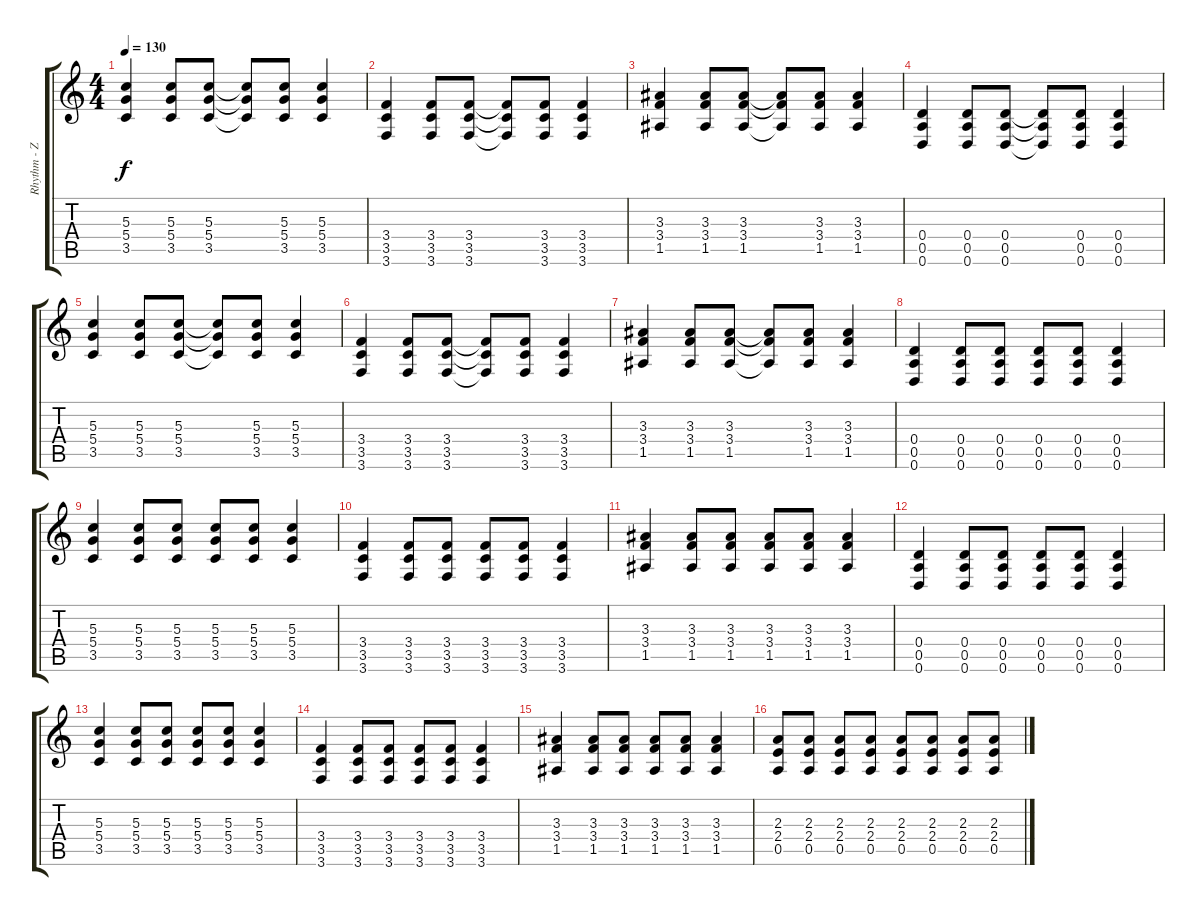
\track ("Rhythm - Zacky Vengeance" "Rhythm - Z") {instrument distortionguitar}
\staff {score tabs}
\tuning (E4 B3 G3 D3 A2 D2) {hide}
\ts (4 4)
\tempo 130
\clef g2
\ks c
(5.3 5.4 3.5).4{dy f} (5.3 5.4 3.5).8 (5.3 5.4 3.5).8 (5.3{t} 5.4{t} 3.5{t}).8 (5.3 5.4 3.5).8 (5.3 5.4 3.5).4 |
(3.4 3.5 3.6).4 (3.4 3.5 3.6).8 (3.4 3.5 3.6).8 (3.4{t} 3.5{t} 3.6{t}).8 (3.4 3.5 3.6).8 (3.4 3.5 3.6).4 |
(3.3 3.4 1.5).4 (3.3 3.4 1.5).8 (3.3 3.4 1.5).8 (3.3{t} 3.4{t} 1.5{t}).8 (3.3 3.4 1.5).8 (3.3 3.4 1.5).4 |
(0.4 0.5 0.6).4 (0.4 0.5 0.6).8 (0.4 0.5 0.6).8 (0.4{t} 0.5{t} 0.6{t}).8 (0.4 0.5 0.6).8 (0.4 0.5 0.6).4 |
(5.3 5.4 3.5).4 (5.3 5.4 3.5).8 (5.3 5.4 3.5).8 (5.3{t} 5.4{t} 3.5{t}).8 (5.3 5.4 3.5).8 (5.3 5.4 3.5).4 |
(3.4 3.5 3.6).4 (3.4 3.5 3.6).8 (3.4 3.5 3.6).8 (3.4{t} 3.5{t} 3.6{t}).8 (3.4 3.5 3.6).8 (3.4 3.5 3.6).4 |
(3.3 3.4 1.5).4 (3.3 3.4 1.5).8 (3.3 3.4 1.5).8 (3.3{t} 3.4{t} 1.5{t}).8 (3.3 3.4 1.5).8 (3.3 3.4 1.5).4 |
(0.4 0.5 0.6).4 (0.4 0.5 0.6).8 (0.4 0.5 0.6).8 (0.4 0.5 0.6).8 (0.4 0.5 0.6).8 (0.4 0.5 0.6).4 |
(5.3 5.4 3.5).4 (5.3 5.4 3.5).8 (5.3 5.4 3.5).8 (5.3 5.4 3.5).8 (5.3 5.4 3.5).8 (5.3 5.4 3.5).4 |
(3.4 3.5 3.6).4 (3.4 3.5 3.6).8 (3.4 3.5 3.6).8 (3.4 3.5 3.6).8 (3.4 3.5 3.6).8 (3.4 3.5 3.6).4 |
(3.3 3.4 1.5).4 (3.3 3.4 1.5).8 (3.3 3.4 1.5).8 (3.3 3.4 1.5).8 (3.3 3.4 1.5).8 (3.3 3.4 1.5).4 |
(0.4 0.5 0.6).4 (0.4 0.5 0.6).8 (0.4 0.5 0.6).8 (0.4 0.5 0.6).8 (0.4 0.5 0.6).8 (0.4 0.5 0.6).4 |
(5.3 5.4 3.5).4 (5.3 5.4 3.5).8 (5.3 5.4 3.5).8 (5.3 5.4 3.5).8 (5.3 5.4 3.5).8 (5.3 5.4 3.5).4 |
(3.4 3.5 3.6).4 (3.4 3.5 3.6).8 (3.4 3.5 3.6).8 (3.4 3.5 3.6).8 (3.4 3.5 3.6).8 (3.4 3.5 3.6).4 |
(3.3 3.4 1.5).4 (3.3 3.4 1.5).8 (3.3 3.4 1.5).8 (3.3 3.4 1.5).8 (3.3 3.4 1.5).8 (3.3 3.4 1.5).4 |
(2.3 2.4 0.5).8 (2.3 2.4 0.5).8 (2.3 2.4 0.5).8 (2.3 2.4 0.5).8 (2.3 2.4 0.5).8 (2.3 2.4 0.5).8 (2.3 2.4 0.5).8 (2.3 2.4 0.5).8
